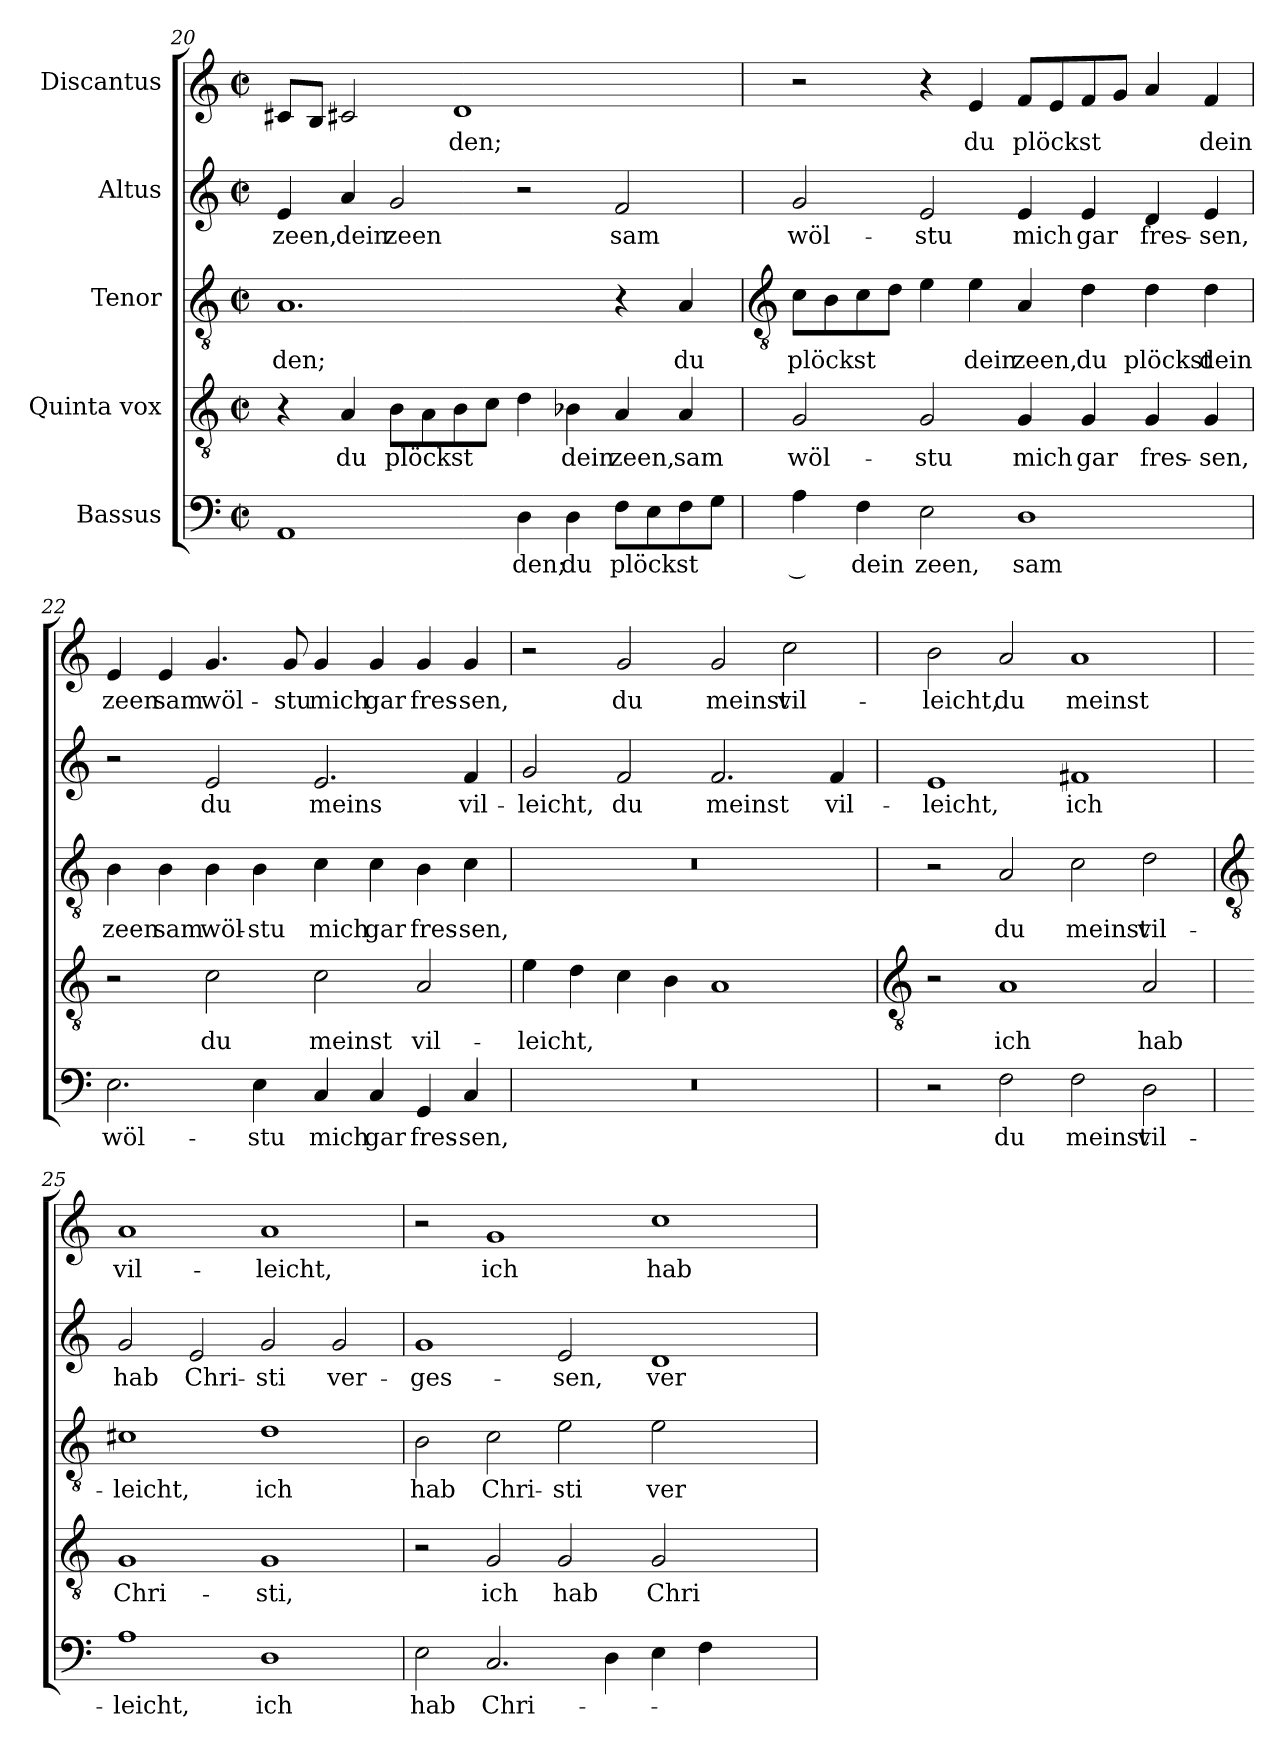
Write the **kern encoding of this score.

**kern	**text	**kern	**text	**kern	**text	**kern	**text	**kern	**text
*part5	*part5	*part4	*part4	*part3	*part3	*part2	*part2	*part1	*part1
*staff5	*staff5	*staff4	*staff4	*staff3	*staff3	*staff2	*staff2	*staff1	*staff1
*I"Bassus	*	*I"Quinta vox	*	*I"Tenor	*	*I"Altus	*	*I"Discantus	*
!!LO:LB:g=z
*clefF4	*	*clefGv2	*	*clefGv2	*	*clefG2	*	*clefG2	*
*k[]	*	*k[]	*	*k[]	*	*k[]	*	*k[]	*
*C:	*	*C:	*	*C:	*	*C:	*	*C:	*
*M4/2	*	*M4/2	*	*M4/2	*	*M4/2	*	*M4/2	*
*met(c|)	*	*met(c|)	*	*met(c|)	*	*met(c|)	*	*met(c|)	*
=20	=20	=20	=20	=20	=20	=20	=20	=20	=20
!	!	!	!	!	!LO:LY:b	!	!LO:LY:b	!	!
1AA	.	4r	.	1.A	-den;	4e	zeen,	8c#XL	.
.	.	.	.	.	.	.	.	8BJ	.
!	!	!	!LO:LY:b	!	!	!	!LO:LY:b	!	!
.	.	4A	du	.	.	4a	dein	2c#X	.
!	!	!	!LO:LY:b	!	!	!	!LO:LY:b	!	!
.	.	8BL	plöckst	.	.	2g	zeen	.	.
.	.	8A	.	.	.	.	.	.	.
!	!	!	!	!	!	!	!	!	!LO:LY:b
.	.	8B	.	.	.	.	.	1d	den;
.	.	8cJ	.	.	.	.	.	.	.
!	!LO:LY:b	!	!	!	!	!	!	!	!
4D	-den;	4d	.	.	.	2r	.	.	.
!	!LO:LY:b	!	!LO:LY:b	!	!	!	!	!	!
4D	du	4B-X	dein	.	.	.	.	.	.
!	!LO:LY:b	!	!LO:LY:b	!	!	!	!LO:LY:b	!	!
8FL	plöckst	4A	zeen,	4r	.	2f	sam	.	.
8E	.	.	.	.	.	.	.	.	.
!	!	!	!LO:LY:b	!	!LO:LY:b	!	!	!	!
8F	.	4A	sam	4A	du	.	.	4ryy	.
!	!LO:LY:b	!	!	!	!	!	!	!	!
8GJ	_	.	.	.	.	.	.	.	.
!!LO:LB:g=z
=21	=21	=21	=21	=21	=21	=21	=21	=21	=21
*	*	*	*	*clefGv2	*	*	*	*	*
!	!LO:LY:b	!	!LO:LY:b	!	!LO:LY:b	!	!LO:LY:b	!	!
4A	__	2G	wöl-	8cL	plöckst	2g	wöl-	2r	.
.	.	.	.	8B	.	.	.	.	.
!	!LO:LY:b	!	!	!	!	!	!	!	!
4F	dein	.	.	8c	.	.	.	.	.
.	.	.	.	8dJ	.	.	.	.	.
!	!LO:LY:b	!	!LO:LY:b	!	!	!	!LO:LY:b	!	!
2E	zeen,	2G	-stu	4e	.	2e	-stu	4r	.
!	!	!	!	!	!LO:LY:b	!	!	!	!LO:LY:b
.	.	.	.	4e	dein	.	.	4e	du
!	!LO:LY:b	!	!LO:LY:b	!	!LO:LY:b	!	!LO:LY:b	!	!LO:LY:b
1D	sam	4G	mich	4A	zeen,	4e	mich	8fL	plöckst
.	.	.	.	.	.	.	.	8e	.
!	!	!	!LO:LY:b	!	!LO:LY:b	!	!LO:LY:b	!	!
.	.	4G	gar	4d	du	4e	gar	8f	.
.	.	.	.	.	.	.	.	8gJ	.
!	!	!	!LO:LY:b	!	!LO:LY:b	!	!LO:LY:b	!	!
.	.	4G	fres-	4d	plöckst	4d	fres-	4a	.
!	!	!	!LO:LY:b	!	!LO:LY:b	!	!LO:LY:b	!	!LO:LY:b
.	.	4G	-sen,	4d	dein	4e	-sen,	4f	dein
=22	=22	=22	=22	=22	=22	=22	=22	=22	=22
!	!LO:LY:b	!	!	!	!LO:LY:b	!	!	!	!LO:LY:b
2.E	wöl-	2r	.	4B	zeen	2r	.	4e	zeen
!	!	!	!	!	!LO:LY:b	!	!	!	!LO:LY:b
.	.	.	.	4B	sam	.	.	4e	sam
!	!	!	!LO:LY:b	!	!LO:LY:b	!	!LO:LY:b	!	!LO:LY:b
.	.	2c	du	4B	wöl-	2e	du	4.g	wöl-
!	!LO:LY:b	!	!	!	!LO:LY:b	!	!	!	!
4E	-stu	.	.	4B	-stu	.	.	.	.
!	!	!	!	!	!	!	!	!	!LO:LY:b
.	.	.	.	.	.	.	.	8g	-stu
!	!LO:LY:b	!	!LO:LY:b	!	!LO:LY:b	!	!LO:LY:b	!	!LO:LY:b
4C	mich	2c	meinst	4c	mich	2.e	meins	4g	mich
!	!LO:LY:b	!	!	!	!LO:LY:b	!	!	!	!LO:LY:b
4C	gar	.	.	4c	gar	.	.	4g	gar
!	!LO:LY:b	!	!LO:LY:b	!	!LO:LY:b	!	!	!	!LO:LY:b
4GG	fres-	2A	vil-	4B	fres-	.	.	4g	fres-
!	!LO:LY:b	!	!	!	!LO:LY:b	!	!LO:LY:b	!	!LO:LY:b
4C	-sen,	.	.	4c	-sen,	4f	vil-	4g	-sen,
=23	=23	=23	=23	=23	=23	=23	=23	=23	=23
!	!	!	!LO:LY:b	!	!	!	!LO:LY:b	!	!
0r	.	4e	-leicht,	0r	.	2g	-leicht,	2r	.
.	.	4d	.	.	.	.	.	.	.
!	!	!	!	!	!	!	!LO:LY:b	!	!LO:LY:b
.	.	4c	.	.	.	2f	du	2g	du
.	.	4B	.	.	.	.	.	.	.
!	!	!	!	!	!	!	!LO:LY:b	!	!LO:LY:b
.	.	1A	.	.	.	2.f	meinst	2g	meinst
!	!	!	!	!	!	!	!	!	!LO:LY:b
.	.	.	.	.	.	.	.	2cc	vil-
!	!	!	!	!	!	!	!LO:LY:b	!	!
.	.	.	.	.	.	4f	vil-	.	.
!!LO:LB:g=z
=24	=24	=24	=24	=24	=24	=24	=24	=24	=24
*	*	*clefGv2	*	*	*	*	*	*	*
!	!	!	!	!	!	!	!LO:LY:b	!	!LO:LY:b
2r	.	2r	.	2r	.	1e	-leicht,	2b	-leicht,
!	!LO:LY:b	!	!LO:LY:b	!	!LO:LY:b	!	!	!	!LO:LY:b
2F	du	1A	ich	2A	du	.	.	2a	du
!	!LO:LY:b	!	!	!	!LO:LY:b	!	!LO:LY:b	!	!LO:LY:b
2F	meinst	.	.	2c	meinst	1f#X	ich	1a	meinst
!	!LO:LY:b	!	!LO:LY:b	!	!LO:LY:b	!	!	!	!
2D	vil-	2A	hab	2d	vil-	.	.	.	.
!!LO:LB:g=z
=25	=25	=25	=25	=25	=25	=25	=25	=25	=25
*	*	*	*	*clefGv2	*	*	*	*	*
!	!LO:LY:b	!	!LO:LY:b	!	!LO:LY:b	!	!LO:LY:b	!	!LO:LY:b
1A	-leicht,	1G	Chri-	1c#X	-leicht,	2g	hab	1a	vil-
!	!	!	!	!	!	!	!LO:LY:b	!	!
.	.	.	.	.	.	2e	Chri-	.	.
!	!LO:LY:b	!	!LO:LY:b	!	!LO:LY:b	!	!LO:LY:b	!	!LO:LY:b
1D	ich	1G	-sti,	1d	ich	2g	-sti	1a	-leicht,
!	!	!	!	!	!	!	!LO:LY:b	!	!
.	.	.	.	.	.	2g	ver-	.	.
=26	=26	=26	=26	=26	=26	=26	=26	=26	=26
!	!LO:LY:b	!	!	!	!LO:LY:b	!	!LO:LY:b	!	!
2E	hab	2r	.	2B	hab	1g	-ges-	2r	.
!	!LO:LY:b	!	!LO:LY:b	!	!LO:LY:b	!	!	!	!LO:LY:b
2.C	Chri-	2G	ich	2c	Chri-	.	.	1g	ich
!	!	!	!LO:LY:b	!	!LO:LY:b	!	!LO:LY:b	!	!
.	.	2G	hab	2e	-sti	2e	-sen,	.	.
4D	.	.	.	.	.	.	.	.	.
!	!	!	!LO:LY:b	!	!LO:LY:b	!	!LO:LY:b	!	!LO:LY:b
4E	.	2G	Chri-	2e	ver-	1d	ver-	1cc	hab
4F	.	.	.	.	.	.	.	.	.
2ryy	.	2ryy	.	2ryy	.	.	.	.	.
=	=	=	=	=	=	=	=	=	=
*-	*-	*-	*-	*-	*-	*-	*-	*-	*-
